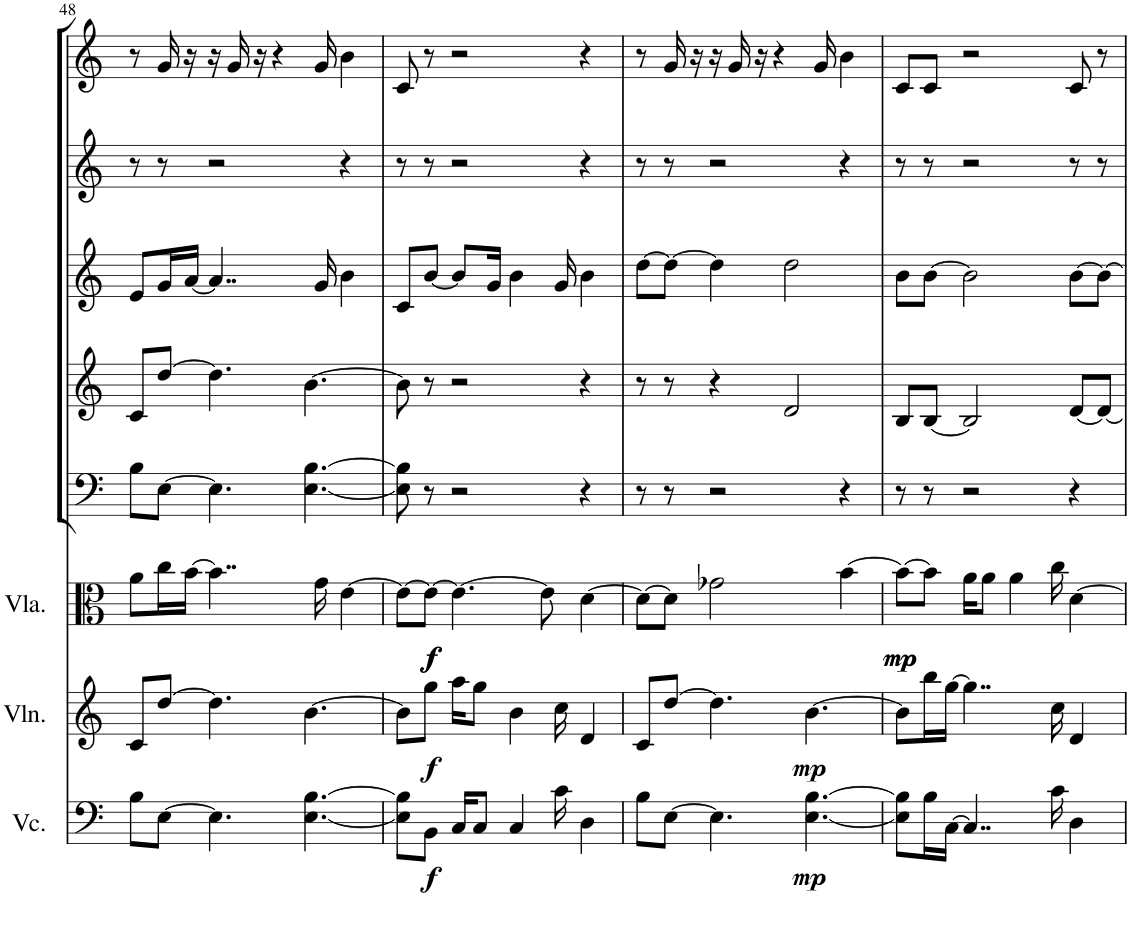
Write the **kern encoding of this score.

**kern	**dynam	**kern	**dynam	**kern	**dynam	**kern	**kern	**kern	**kern	**kern
*part8	*part8	*part7	*part7	*part6	*part6	*part5	*part4	*part3	*part2	*part1
*staff8	*staff8	*staff7	*staff7	*staff6	*staff6	*staff5	*staff4	*staff3	*staff2	*staff1
*I"Violoncello	*	*I"Violin	*	*I"Viola	*	*I"Bassoon	*I"Horn in F	*I"Bb Clarinet	*I"Oboe	*I"Flute
*I'Vc.	*	*I'Vln.	*	*I'Vla.	*	*I'Bsn	*I'Hn	*I'Cl	*I'Ob	*I'Fl
!!LO:PB:g=z
*clefF4	*	*clefG2	*	*clefC3	*	*clefF4	*clefG2	*clefG2	*clefG2	*clefG2
*	*	*	*	*	*	*	*ITrd4c7	*ITrd1c2	*	*
*k[]	*	*k[]	*	*k[]	*	*k[]	*k[]	*k[]	*k[]	*k[]
*M4/4	*	*M4/4	*	*M4/4	*	*M4/4	*M4/4	*M4/4	*M4/4	*M4/4
=48	=48	=48	=48	=48	=48	=48	=48	=48	=48	=48
8B\L	.	8c/L	.	8a\L	.	8B\L	8c/L	8e/L	8r	8r
[8E\J	.	[8dd/J	.	16cc\L	.	[8E\J	[8dd/J	16g/L	8r	16g/
.	.	.	.	[16b\JJ	.	.	.	[16a/JJ	.	16r
4.E\]	.	4.dd\]	.	4..b\]	.	4.E\]	4.dd\]	4..a/]	2r	16r
.	.	.	.	.	.	.	.	.	.	16g/
.	.	.	.	.	.	.	.	.	.	16r
.	.	.	.	.	.	.	.	.	.	4r
[4.E\ [4.B\	.	[4.b\	.	.	.	[4.E\ [4.B\	[4.b\	.	.	.
.	.	.	.	16g\	.	.	.	16g/	.	16g/
.	.	.	.	[4e\	.	.	.	4b\	4r	4b\
=49	=49	=49	=49	=49	=49	=49	=49	=49	=49	=49
8E\] 8B\]L	.	8b\L]	.	8e\L_	.	8E\] 8B\]	8b\]	8c/L	8r	8c/
!	!LO:DY:b	!	!LO:DY:b	!	!LO:DY:b	!	!	!	!	!
!	!	!	!	!	!LO:DY:n=1:b	!	!	!	!	!
8BB\J	f	8gg\J	f	8e\J_	f f	8r	8r	[8b/J	8r	8r
16C/KL	.	16aa\KL	.	4.e\_	.	2r	2r	8b/L]	2r	2r
8C/J	.	8gg\J	.	.	.	.	.	.	.	.
.	.	.	.	.	.	.	.	16g/Jk	.	.
4C/	.	4b\	.	.	.	.	.	4b\	.	.
.	.	.	.	8e\]	.	.	.	.	.	.
16c\	.	16cc\	.	.	.	.	.	16g/	.	.
4D\	.	4d/	.	[4d\	.	4r	4r	4b\	4r	4r
=50	=50	=50	=50	=50	=50	=50	=50	=50	=50	=50
8B\L	.	8c/L	.	8d\L_	.	8r	8r	[8dd\L	8r	8r
[8E\J	.	[8dd/J	.	8d\J]	.	8r	8r	8dd\J_	8r	16g/
.	.	.	.	.	.	.	.	.	.	16r
4.E\]	.	4.dd\]	.	2g-X\	.	2r	4r	4dd\]	2r	16r
.	.	.	.	.	.	.	.	.	.	16g/
.	.	.	.	.	.	.	.	.	.	16r
.	.	.	.	.	.	.	.	.	.	4r
.	.	.	.	.	.	.	2d/	2dd\	.	.
!	!LO:DY:b	!	!LO:DY:b	!	!	!	!	!	!	!
[4.E\ [4.B\	mp	[4.b\	mp	.	.	.	.	.	.	.
.	.	.	.	.	.	.	.	.	.	16g/
.	.	.	.	[4b\	.	4r	.	.	4r	4b\
=51	=51	=51	=51	=51	=51	=51	=51	=51	=51	=51
!	!	!	!	!	!LO:DY:b	!	!	!	!	!
!	!	!	!	!	!LO:DY:n=1:b	!	!	!	!	!
8E\] 8B\]L	.	8b\L]	.	8b\L_	mp mp	8r	8B/L	8b\L	8r	8c/L
16B\L	.	16bb\L	.	8b\J]	.	8r	[8B/J	[8b\J	8r	8c/J
[16C\JJ	.	[16gg\JJ	.	.	.	.	.	.	.	.
4..C/]	.	4..gg\]	.	16a\KL	.	2r	2B/]	2b\]	2r	2r
.	.	.	.	8a\J	.	.	.	.	.	.
.	.	.	.	4a\	.	.	.	.	.	.
16c\	.	16cc\	.	16cc\	.	.	.	.	.	.
4D\	.	4d/	.	[4d\	.	4r	[8d/L	[8b\L	8r	8c/
.	.	.	.	.	.	.	8d/J_	8b\J_	8r	8r
=	=	=	=	=	=	=	=	=	=	=
*-	*-	*-	*-	*-	*-	*-	*-	*-	*-	*-
